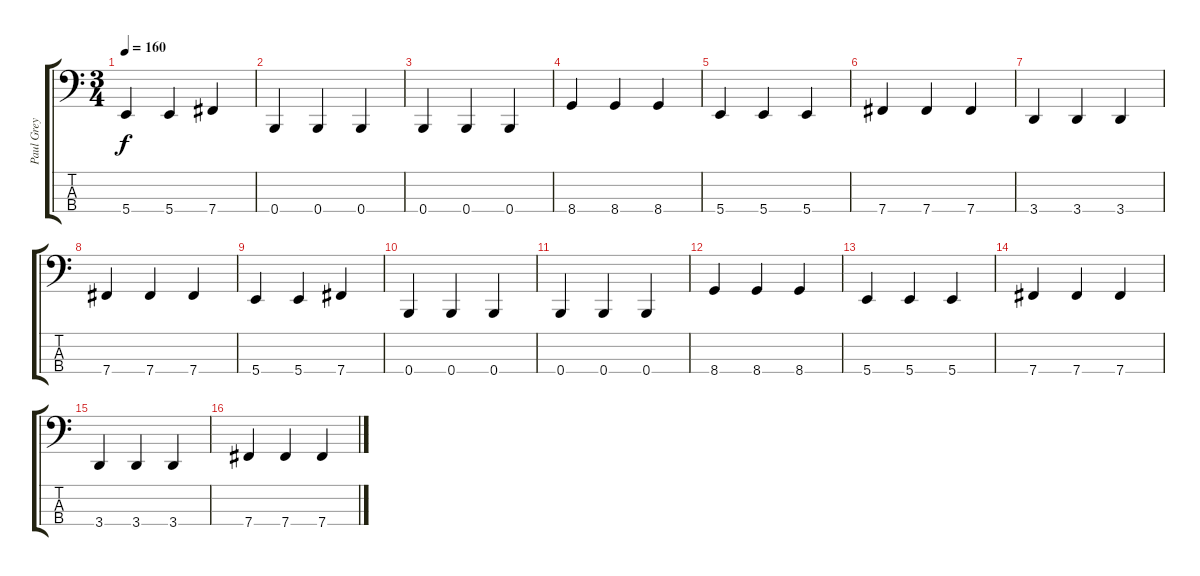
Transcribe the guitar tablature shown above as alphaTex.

\track ("Paul Grey" "Paul Grey") {instrument electricbasspick}
\staff {score tabs}
\tuning (E2 B1 Gb1 B0) {hide}
\ts (3 4)
\tempo 160
\clef f4
\ks c
5.4.4{dy f} 5.4.4 7.4.4 |
0.4.4 0.4.4 0.4.4 |
0.4.4 0.4.4 0.4.4 |
8.4.4 8.4.4 8.4.4 |
5.4.4 5.4.4 5.4.4 |
7.4.4 7.4.4 7.4.4 |
3.4.4 3.4.4 3.4.4 |
7.4.4 7.4.4 7.4.4 |
5.4.4 5.4.4 7.4.4 |
0.4.4 0.4.4 0.4.4 |
0.4.4 0.4.4 0.4.4 |
8.4.4 8.4.4 8.4.4 |
5.4.4 5.4.4 5.4.4 |
7.4.4 7.4.4 7.4.4 |
3.4.4 3.4.4 3.4.4 |
7.4.4 7.4.4 7.4.4
